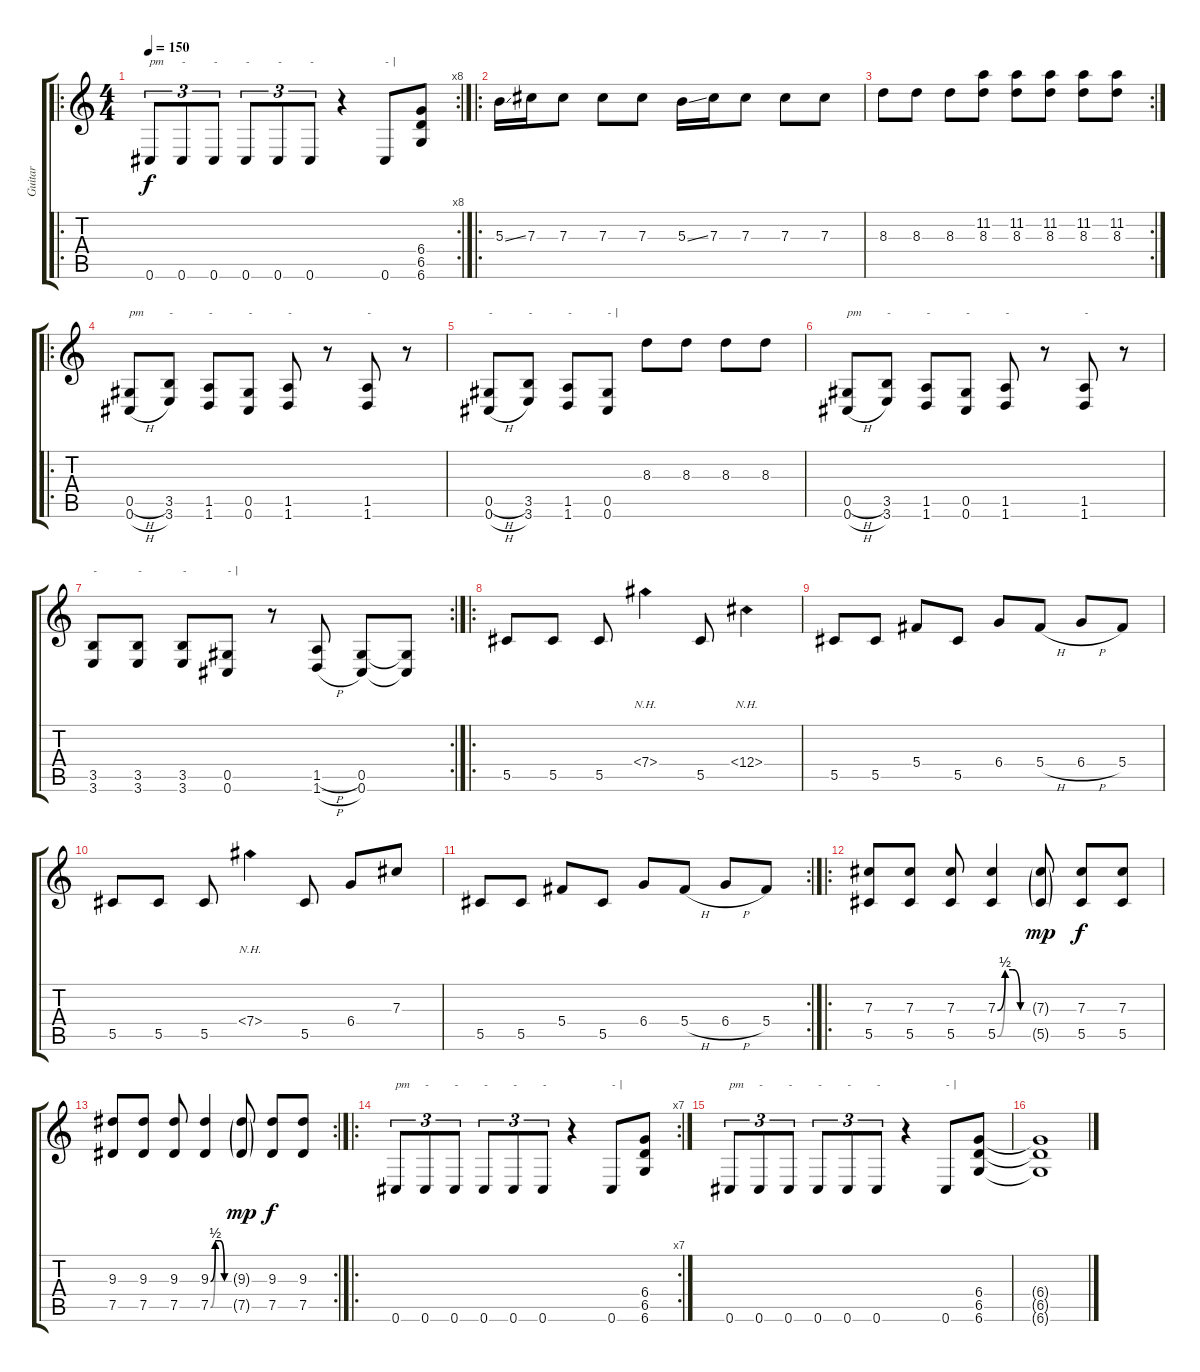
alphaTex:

\track ("Guitar" "Guitar") {instrument distortionguitar}
\staff {score tabs}
\tuning (Eb4 Bb3 Gb3 Db3 Ab2 Db2) {hide}
\ro
\rc 8
\ts (4 4)
\tempo 150
\clef g2
\ks c
0.6.8{tu (3 2) txt "pm" dy f} 0.6.8{tu (3 2) txt "-"} 0.6.8{tu (3 2) txt "-"} 0.6.8{tu (3 2) txt "-"} 0.6.8{tu (3 2) txt "-"} 0.6.8{tu (3 2) txt "-"} r.4 0.6.8{txt "- |"} (6.4 6.5 6.6).8 |
\ro
5.3{ss}.16 7.3.16 7.3.8 7.3.8 7.3.8 5.3{ss}.16 7.3.16 7.3.8 7.3.8 7.3.8 |
\rc 2
8.3.8 8.3.8 8.3.8 (11.2 8.3).8 (11.2 8.3).8 (11.2 8.3).8 (11.2 8.3).8 (11.2 8.3).8 |
\ro
(0.5{h} 0.6{h}).8{txt "pm"} (3.5 3.6).8{txt "-"} (1.5 1.6).8{txt "-"} (0.5 0.6).8{txt "-"} (1.5 1.6).8{txt "-"} r.8 (1.5 1.6).8{txt "-"} r.8 |
(0.5{h} 0.6{h}).8{txt "-"} (3.5 3.6).8{txt "-"} (1.5 1.6).8{txt "-"} (0.5 0.6).8{txt "- |"} 8.3.8 8.3.8 8.3.8 8.3.8 |
(0.5{h} 0.6{h}).8{txt "pm"} (3.5 3.6).8{txt "-"} (1.5 1.6).8{txt "-"} (0.5 0.6).8{txt "-"} (1.5 1.6).8{txt "-"} r.8 (1.5 1.6).8{txt "-"} r.8 |
\rc 2
(3.5 3.6).8{txt "-"} (3.5 3.6).8{txt "-"} (3.5 3.6).8{txt "-"} (0.5 0.6).8{txt "- |"} r.8 (1.5{h} 1.6{h}).8 (0.5 0.6).8 (0.5{t} 0.6{t}).8 |
\ro
5.5.8 5.5.8 5.5.8 7.4{nh}.4 5.5.8 6.4{nh}.4 |
5.5.8 5.5.8 5.4.8 5.5.8 6.4.8 5.4{h}.8 6.4{h}.8 5.4.8 |
5.5.8 5.5.8 5.5.8 7.4{nh}.4 5.5.8 6.4.8 7.3.8 |
\rc 2
5.5.8 5.5.8 5.4.8 5.5.8 6.4.8 5.4{h}.8 6.4{h}.8 5.4.8 |
\ro
(7.3 5.5).8 (7.3 5.5).8 (7.3 5.5).8 (7.3{be (custom 0 0 15 2 30 2 45 0 60 0)} 5.5{be (custom 0 0 15 2 30 2 45 0 60 0)}).4 (7.3{g} 5.5{g}).8{dy mp} (7.3 5.5).8{dy f} (7.3 5.5).8 |
\rc 2
(9.3 7.5).8 (9.3 7.5).8 (9.3 7.5).8 (9.3{be (custom 0 0 15 2 30 2 45 0 60 0)} 7.5{be (custom 0 0 15 2 30 2 45 0 60 0)}).4 (9.3{g} 7.5{g}).8{dy mp} (9.3 7.5).8{dy f} (9.3 7.5).8 |
\ro
\rc 7
0.6.8{tu (3 2) txt "pm"} 0.6.8{tu (3 2) txt "-"} 0.6.8{tu (3 2) txt "-"} 0.6.8{tu (3 2) txt "-"} 0.6.8{tu (3 2) txt "-"} 0.6.8{tu (3 2) txt "-"} r.4 0.6.8{txt "- |"} (6.4 6.5 6.6).8 |
0.6.8{tu (3 2) txt "pm"} 0.6.8{tu (3 2) txt "-"} 0.6.8{tu (3 2) txt "-"} 0.6.8{tu (3 2) txt "-"} 0.6.8{tu (3 2) txt "-"} 0.6.8{tu (3 2) txt "-"} r.4 0.6.8{txt "- |"} (6.4 6.5 6.6).8 |
(6.4{t} 6.5{t} 6.6{t}).1
